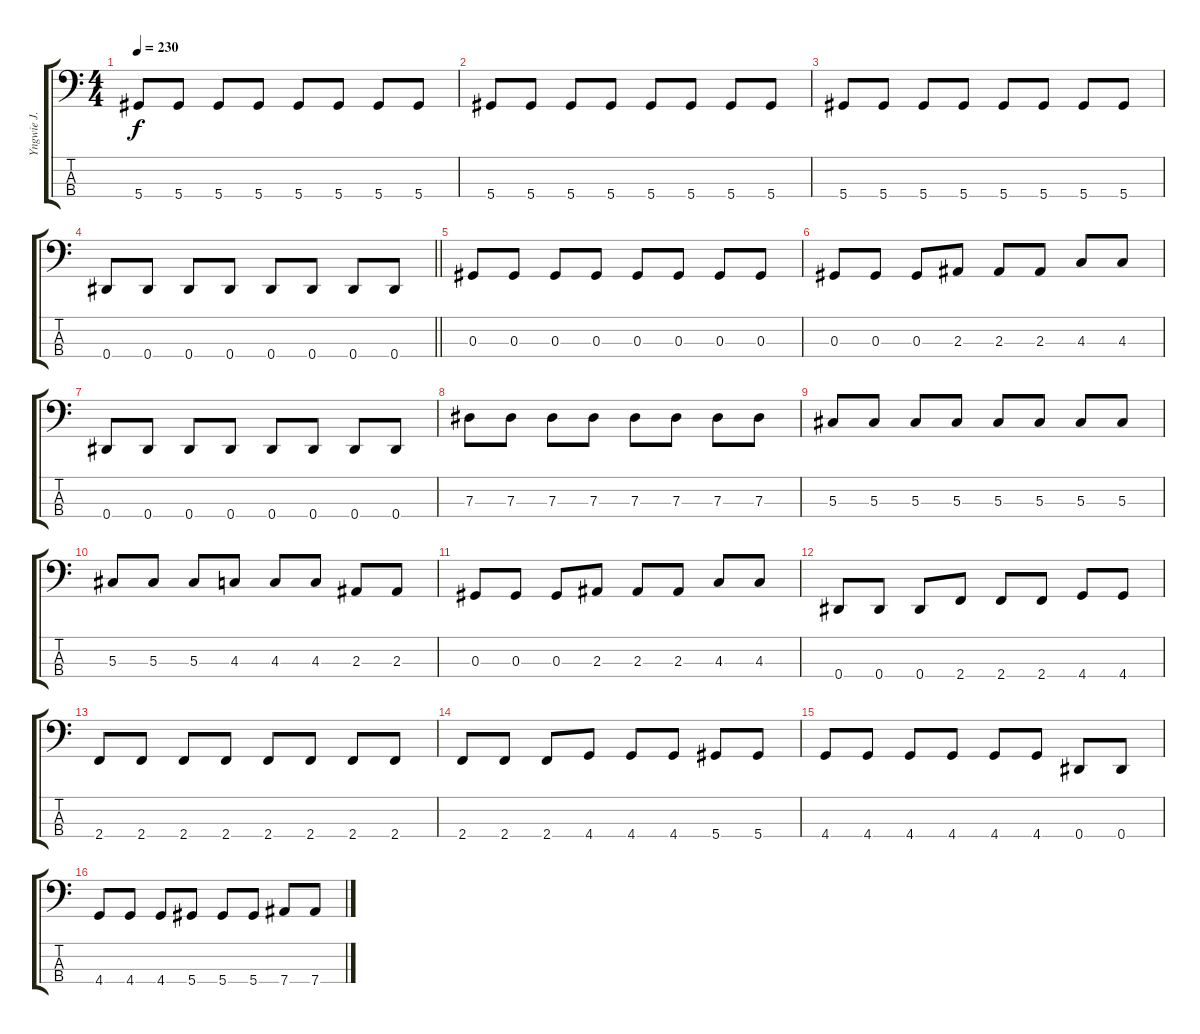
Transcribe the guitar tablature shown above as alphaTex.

\track ("Yngwie J. Malmsteen" "Yngwie J. ") {instrument electricbasspick}
\staff {score tabs}
\tuning (Gb2 Db2 Ab1 Eb1) {hide}
\ts (4 4)
\tempo 230
\clef f4
\ks c
5.4.8{dy f} 5.4.8 5.4.8 5.4.8 5.4.8 5.4.8 5.4.8 5.4.8 |
5.4.8 5.4.8 5.4.8 5.4.8 5.4.8 5.4.8 5.4.8 5.4.8 |
5.4.8 5.4.8 5.4.8 5.4.8 5.4.8 5.4.8 5.4.8 5.4.8 |
\barLineRight lightlight
0.4.8 0.4.8 0.4.8 0.4.8 0.4.8 0.4.8 0.4.8 0.4.8 |
0.3.8 0.3.8 0.3.8 0.3.8 0.3.8 0.3.8 0.3.8 0.3.8 |
0.3.8 0.3.8 0.3.8 2.3.8 2.3.8 2.3.8 4.3.8 4.3.8 |
0.4.8 0.4.8 0.4.8 0.4.8 0.4.8 0.4.8 0.4.8 0.4.8 |
7.3.8 7.3.8 7.3.8 7.3.8 7.3.8 7.3.8 7.3.8 7.3.8 |
5.3.8 5.3.8 5.3.8 5.3.8 5.3.8 5.3.8 5.3.8 5.3.8 |
5.3.8 5.3.8 5.3.8 4.3.8 4.3.8 4.3.8 2.3.8 2.3.8 |
0.3.8 0.3.8 0.3.8 2.3.8 2.3.8 2.3.8 4.3.8 4.3.8 |
0.4.8 0.4.8 0.4.8 2.4.8 2.4.8 2.4.8 4.4.8 4.4.8 |
2.4.8 2.4.8 2.4.8 2.4.8 2.4.8 2.4.8 2.4.8 2.4.8 |
2.4.8 2.4.8 2.4.8 4.4.8 4.4.8 4.4.8 5.4.8 5.4.8 |
4.4.8 4.4.8 4.4.8 4.4.8 4.4.8 4.4.8 0.4.8 0.4.8 |
4.4.8 4.4.8 4.4.8 5.4.8 5.4.8 5.4.8 7.4.8 7.4.8
